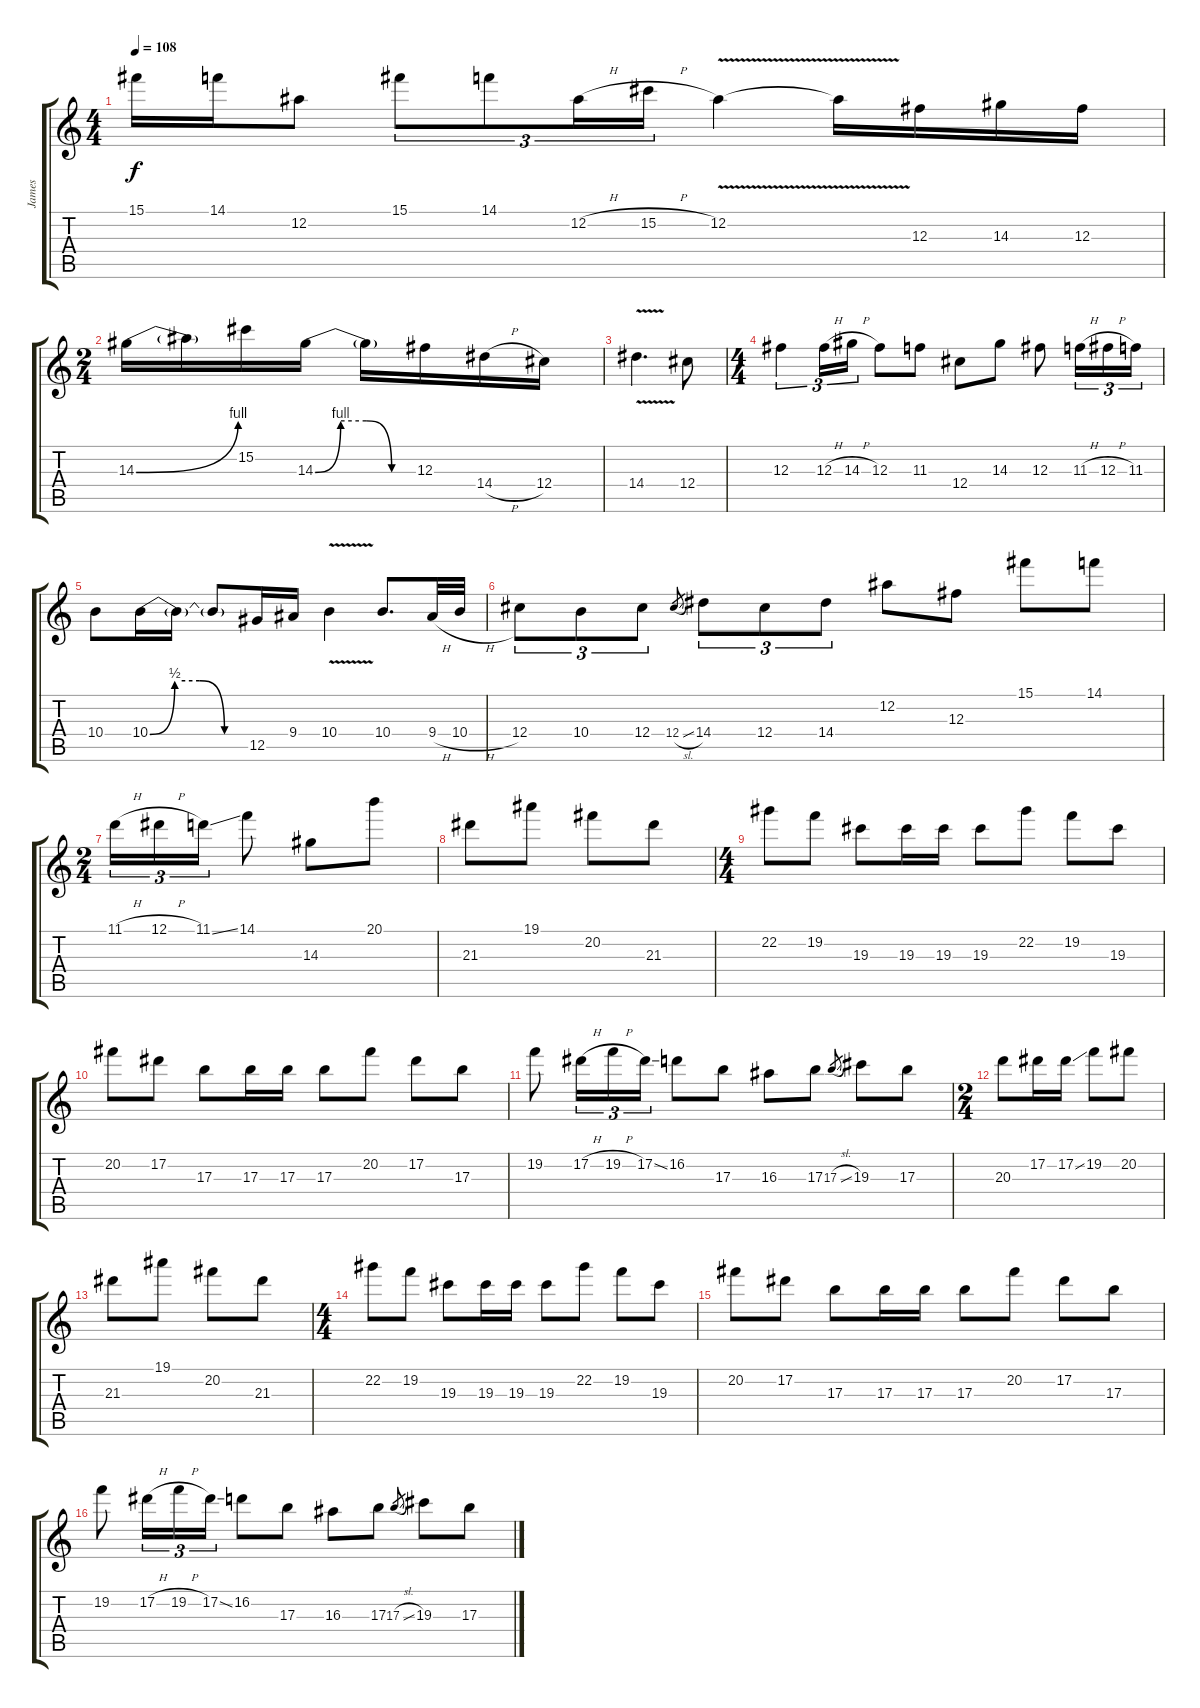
\track ("James" "James") {instrument distortionguitar}
\staff {score tabs}
\tuning (Eb4 Bb3 Gb3 Db3 Ab2 Eb2) {hide}
\ts (4 4)
\tempo 108
\clef g2
\ks c
15.1.16{dy f} 14.1.16 12.2.8 15.1.8{tu (3 2)} 14.1.8{tu (3 2)} 12.2{h}.16{tu (3 2)} 15.2{h}.16{tu (3 2)} 12.2{v}.4 12.2{t}.16 12.3.16 14.3.16 12.3.16 |
\ts (2 4)
14.3{be (bend 0 0 60 4)}.16 14.3{t}.16 15.2.16 14.3{be (custom 0 0 15 4 30 4 45 0 60 0)}.16 14.3{t}.16 12.3.16 14.4{h}.16 12.4.16 |
14.4{v}.4{d} 12.4.8 |
\ts (4 4)
12.3.4{tu (3 2)} 12.3{h}.16{tu (3 2)} 14.3{h}.16{tu (3 2)} 12.3.8 11.3.8 12.4.8 14.3.8 12.3.8 11.3{h}.16{tu (3 2)} 12.3{h}.16{tu (3 2)} 11.3.16{tu (3 2)} |
10.4.8 10.4{be (custom 0 0 15 2 30 2 45 0 60 0)}.16 10.4{t}.16 10.4{t}.8 12.5.16 9.4.16 10.4{v}.4 10.4.8{d} 9.4{h}.32 10.4{h}.32 |
12.4.8{tu (3 2)} 10.4.8{tu (3 2)} 12.4.8{tu (3 2)} 12.4{sl}.8{gr} 14.4.8{tu (3 2)} 12.4.8{tu (3 2)} 14.4.8{tu (3 2)} 12.2.8 12.3.8 15.1.8 14.1.8 |
\ts (2 4)
11.1{h}.16{tu (3 2)} 12.1{h}.16{tu (3 2)} 11.1{ss}.16{tu (3 2)} 14.1.8 14.3.8 20.1.8 |
21.3.8 19.1.8 20.2.8 21.3.8 |
\ts (4 4)
22.2.8 19.2.8 19.3.8 19.3.16 19.3.16 19.3.8 22.2.8 19.2.8 19.3.8 |
20.2.8 17.2.8 17.3.8 17.3.16 17.3.16 17.3.8 20.2.8 17.2.8 17.3.8 |
19.2.8 17.2{h}.16{tu (3 2)} 19.2{h}.16{tu (3 2)} 17.2{ss}.16{tu (3 2)} 16.2.8 17.3.8 16.3.8 17.3.8 17.3{sl}.8{gr} 19.3.8 17.3.8 |
\ts (2 4)
20.3.8 17.2.16 17.2{ss}.16 19.2.8 20.2.8 |
21.3.8 19.1.8 20.2.8 21.3.8 |
\ts (4 4)
22.2.8 19.2.8 19.3.8 19.3.16 19.3.16 19.3.8 22.2.8 19.2.8 19.3.8 |
20.2.8 17.2.8 17.3.8 17.3.16 17.3.16 17.3.8 20.2.8 17.2.8 17.3.8 |
19.2.8 17.2{h}.16{tu (3 2)} 19.2{h}.16{tu (3 2)} 17.2{ss}.16{tu (3 2)} 16.2.8 17.3.8 16.3.8 17.3.8 17.3{sl}.8{gr} 19.3.8 17.3.8
